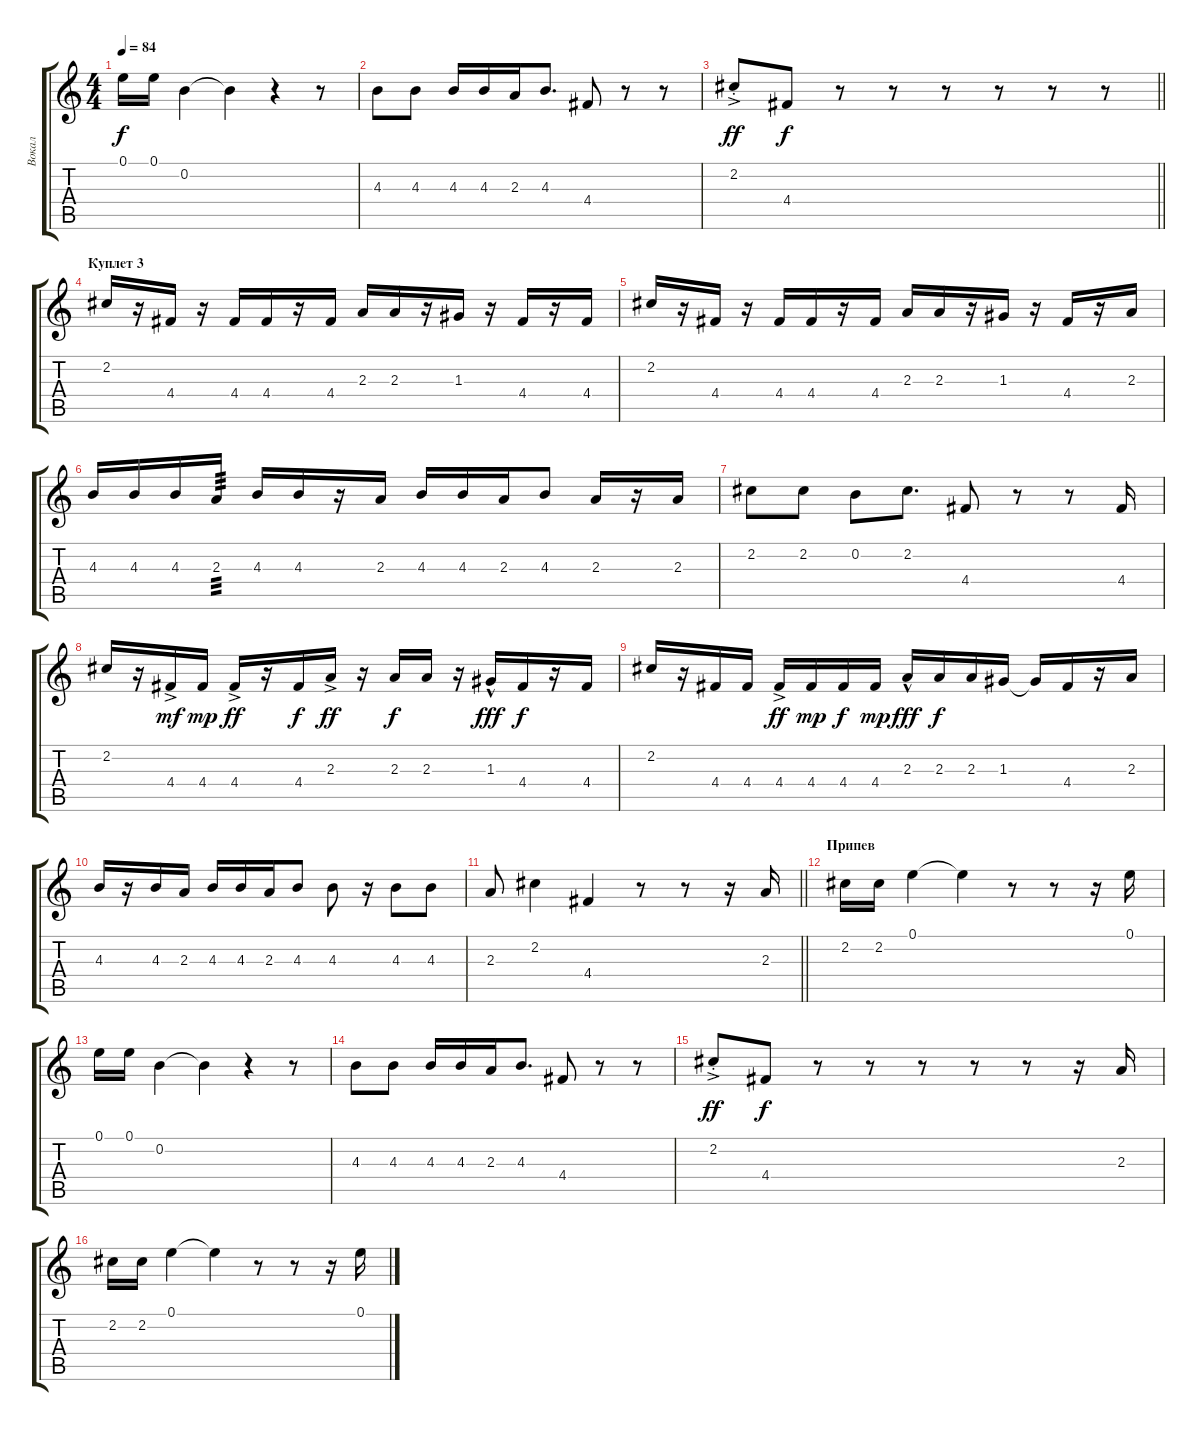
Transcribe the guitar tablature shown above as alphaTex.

\track ("Вокал" "Вокал") {instrument electricguitarjazz}
\staff {score tabs}
\tuning (E4 B3 G3 D3 A2 E2) {hide}
\ts (4 4)
\tempo 84
\clef g2
\ks c
0.1.16{dy f} 0.1.16 0.2.4 0.2{t}.4 r.4 r.8 |
4.3.8 4.3.8 4.3.16 4.3.16 2.3.16 4.3.8{d} 4.4.8 r.8 r.8 |
\barLineRight lightlight
2.2{ac st}.8{dy ff} 4.4.8{dy f} r.8 r.8 r.8 r.8 r.8 r.8 |
\section ("" "Куплет 3")
2.2.16 r.16 4.4.16 r.16 4.4.16 4.4.16 r.16 4.4.16 2.3.16 2.3.16 r.16 1.3.16 r.16 4.4.16 r.16 4.4.16 |
2.2.16 r.16 4.4.16 r.16 4.4.16 4.4.16 r.16 4.4.16 2.3.16 2.3.16 r.16 1.3.16 r.16 4.4.16 r.16 2.3.16 |
4.3.16 4.3.16 4.3.16 2.3.16{tp 3} 4.3.16 4.3.16 r.16 2.3.16 4.3.16 4.3.16 2.3.16 4.3.8 2.3.16 r.16 2.3.16 |
2.2.8 2.2.8 0.2.8 2.2.8{d} 4.4.8 r.8 r.8 4.4.16 |
2.2.16 r.16 4.4{ac}.16{dy mf} 4.4.16{dy mp} 4.4{ac}.16{dy ff} r.16 4.4.16{dy f} 2.3{ac}.16{dy ff} r.16 2.3.16{dy f} 2.3.16 r.16 1.3{hac}.16{dy fff} 4.4.16{dy f} r.16 4.4.16 |
2.2.16 r.16 4.4.16 4.4.16 4.4{ac}.16{dy ff} 4.4.16{dy mp} 4.4.16{dy f} 4.4.16{dy mp} 2.3{hac}.16{dy fff} 2.3.16{dy f} 2.3.16 1.3.16 1.3{t}.16 4.4.16 r.16 2.3.16 |
4.3.16 r.16 4.3.16 2.3.16 4.3.16 4.3.16 2.3.16 4.3.8 4.3.8 r.16 4.3.8 4.3.8 |
\barLineRight lightlight
2.3.8 2.2.4 4.4.4 r.8 r.8 r.16 2.3.16 |
\section ("" "Припев")
2.2.16 2.2.16 0.1.4 0.1{t}.4 r.8 r.8 r.16 0.1.16 |
0.1.16 0.1.16 0.2.4 0.2{t}.4 r.4 r.8 |
4.3.8 4.3.8 4.3.16 4.3.16 2.3.16 4.3.8{d} 4.4.8 r.8 r.8 |
2.2{ac st}.8{dy ff} 4.4.8{dy f} r.8 r.8 r.8 r.8 r.8 r.16 2.3.16 |
2.2.16 2.2.16 0.1.4 0.1{t}.4 r.8 r.8 r.16 0.1.16
